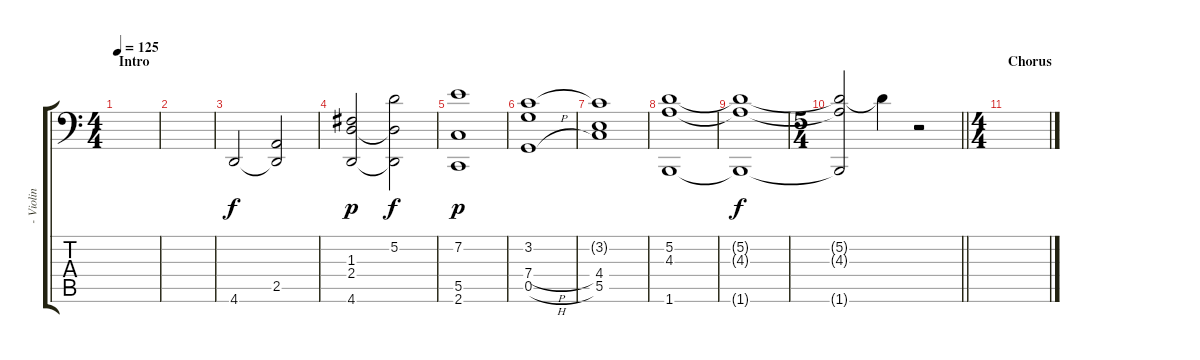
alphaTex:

\track (" - Violin - " " - Violin ") {instrument stringensemble1}
\staff {score tabs}
\tuning (F4 A3 F3 C3 G2 Bb1) {hide}
\ts (4 4)
\section ("" "Intro")
\tempo 125
\clef f4
\ks c
|
|
4.6.2 (2.5 4.6{t}).2 |
(1.3 2.4 4.6).2{dy p} (5.2 2.4{t} 4.6{t}).2{dy f} |
(7.2 5.5 2.6).1{dy p} |
(3.2 7.4{h} 0.5{h}).1 |
(3.2{t} 4.4 5.5).1 |
(5.2 4.3 1.6).1 |
(5.2{t} 4.3{t} 1.6{t}).1{dy f} |
\ts (5 4)
\barLineRight lightlight
(5.2{t} 4.3{t} 1.6{t}).2 5.2{t}.4 r.2 |
\ts (4 4)
\section ("" "Chorus")
